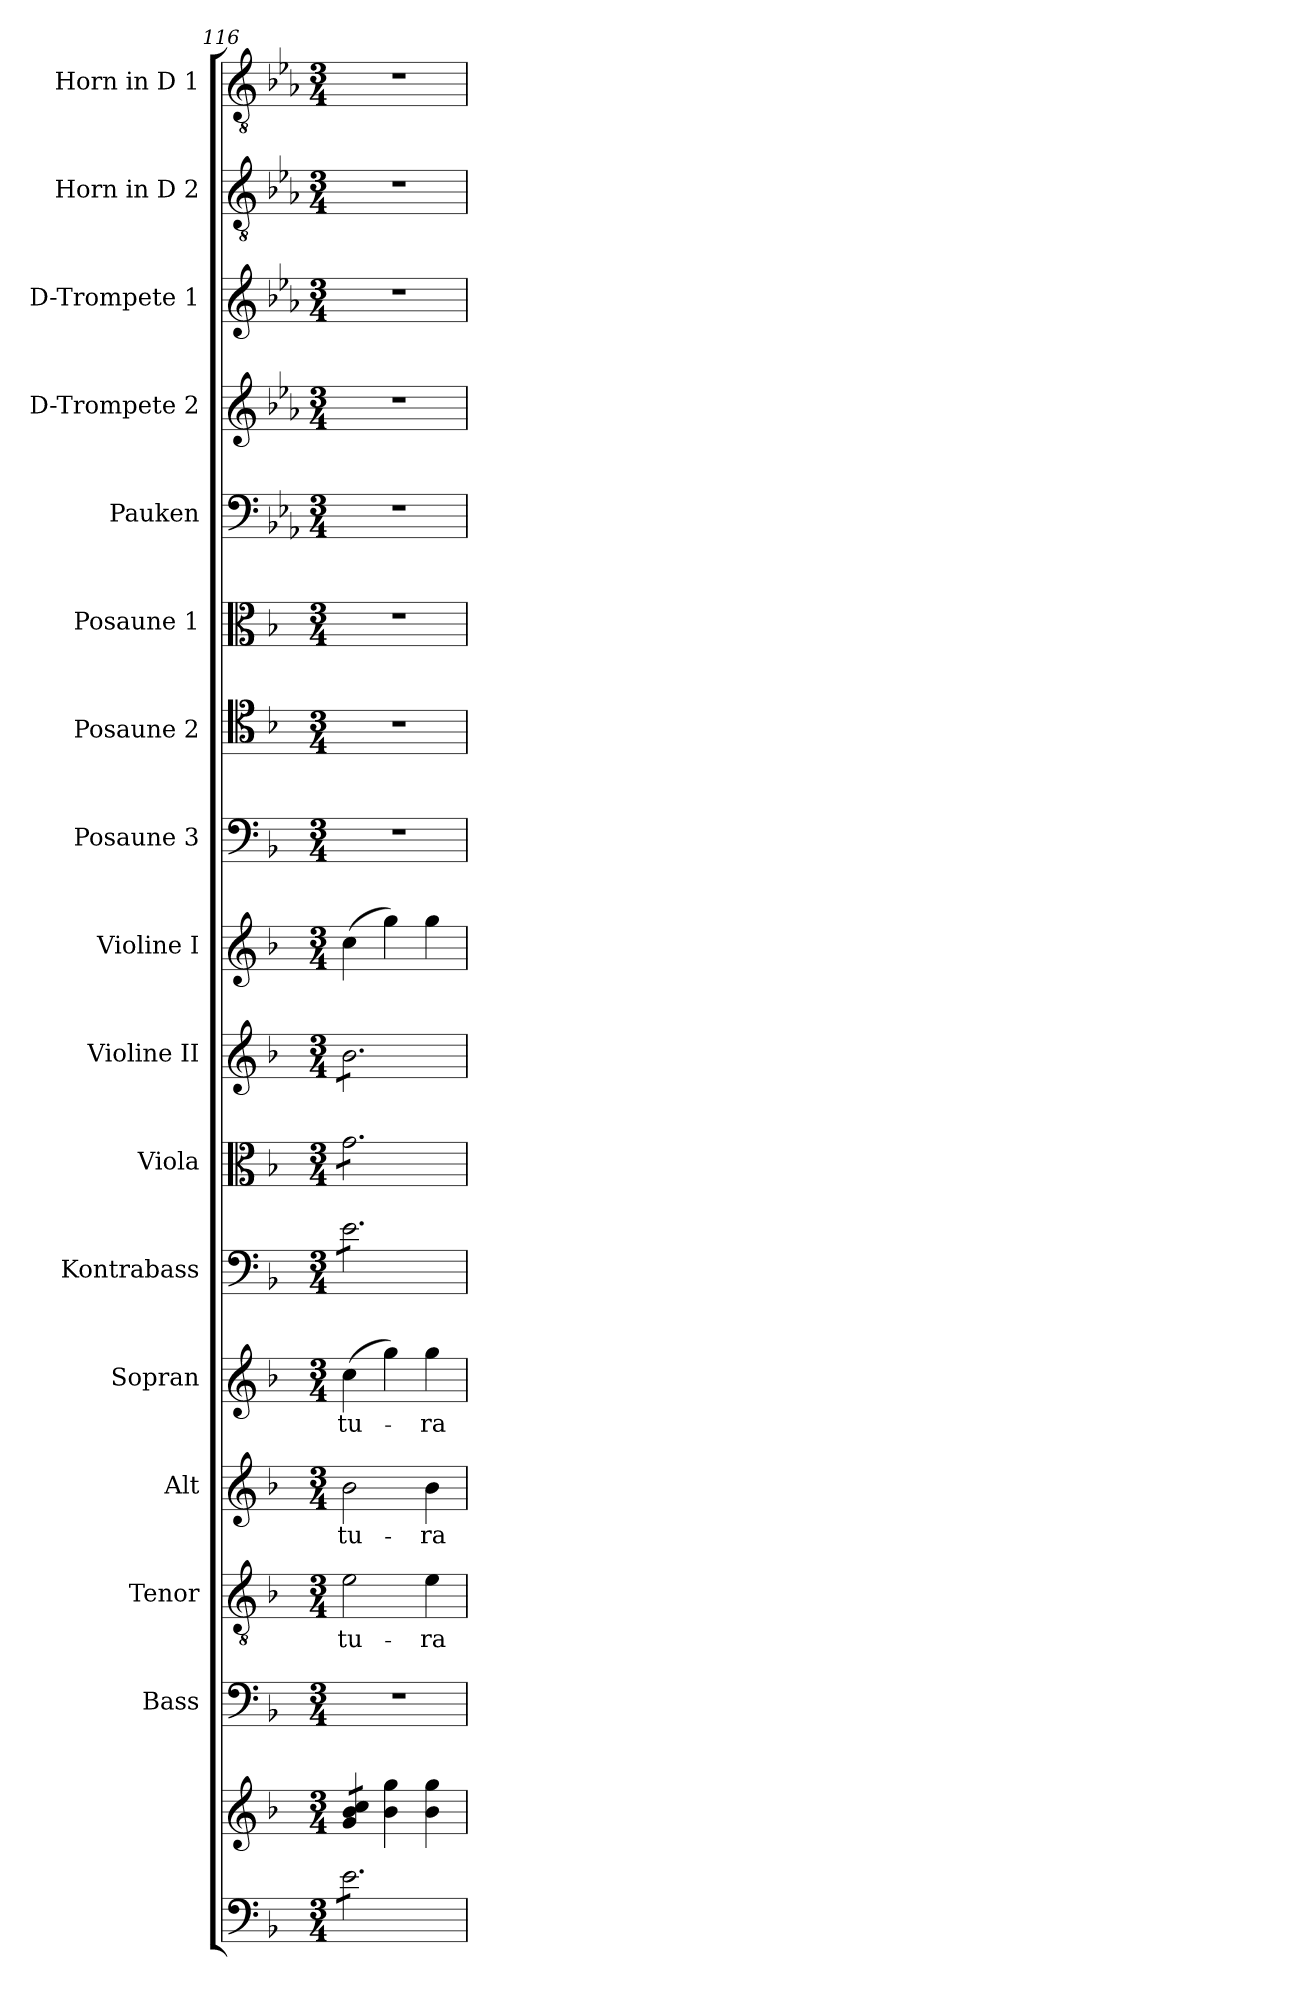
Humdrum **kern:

**kern	**kern	**kern	**kern	**text	**kern	**text	**kern	**text	**kern	**kern	**kern	**kern	**kern	**kern	**kern	**kern	**kern	**kern	**kern	**kern
*part17	*part17	*part16	*part15	*part15	*part14	*part14	*part13	*part13	*part12	*part11	*part10	*part9	*part8	*part7	*part6	*part5	*part4	*part3	*part2	*part1
*staff18	*staff17	*staff16	*staff15	*staff15	*staff14	*staff14	*staff13	*staff13	*staff12	*staff11	*staff10	*staff9	*staff8	*staff7	*staff6	*staff5	*staff4	*staff3	*staff2	*staff1
*	*	*I"Bass	*I"Tenor	*	*I"Alt	*	*I"Sopran	*	*I"Kontrabass	*I"Viola	*I"Violine II	*I"Violine I	*I"Posaune 3	*I"Posaune 2	*I"Posaune 1	*I"Pauken	*I"D-Trompete 2	*I"D-Trompete 1	*I"Horn in D 2	*I"Horn in D 1
*	*	*I'B.	*I'T.	*	*I'A.	*	*I'S.	*	*I'Kb.	*I'Vla.	*I'Vl. II	*I'Vl. I	*I'Pos. 3	*I'Pos. 2	*I'Pos. 1	*I'Pk.	*I'D Trp. 2	*I'D Trp. 1	*I'Hrn. 2	*I'Hrn. 1
*clefF4	*clefG2	*clefF4	*clefGv2	*	*clefG2	*	*clefG2	*	*clefF4	*clefC3	*clefG2	*clefG2	*clefF4	*clefC4	*clefC3	*clefF4	*clefG2	*clefG2	*clefGv2	*clefGv2
*	*	*	*	*	*	*	*	*	*ITrd7c12	*	*	*	*	*	*	*ITrd-1c-2	*ITrd-1c-2	*ITrd-1c-2	*ITrd-1c-2	*ITrd-1c-2
*k[b-]	*k[b-]	*k[b-]	*k[b-]	*	*k[b-]	*	*k[b-]	*	*k[b-]	*k[b-]	*k[b-]	*k[b-]	*k[b-]	*k[b-]	*k[b-]	*k[b-]	*k[b-]	*k[b-]	*k[b-]	*k[b-]
*F:	*F:	*F:	*F:	*	*F:	*	*F:	*	*F:	*F:	*F:	*F:	*F:	*F:	*F:	*F:	*F:	*F:	*F:	*F:
*M3/4	*M3/4	*M3/4	*M3/4	*	*M3/4	*	*M3/4	*	*M3/4	*M3/4	*M3/4	*M3/4	*M3/4	*M3/4	*M3/4	*M3/4	*M3/4	*M3/4	*M3/4	*M3/4
=116	=116	=116	=116	=116	=116	=116	=116	=116	=116	=116	=116	=116	=116	=116	=116	=116	=116	=116	=116	=116
!	!	!	!	!LO:LY:b	!	!LO:LY:b	!	!LO:LY:b	!	!	!	!	!	!	!	!	!	!	!	!
*tremolo	*	*	*	*	*	*	*	*	*	*	*	*	*	*	*	*	*	*	*	*
*	*tremolo	*	*	*	*	*	*	*	*	*	*	*	*	*	*	*	*	*	*	*
*	*	*	*	*	*	*	*	*	*tremolo	*	*	*	*	*	*	*	*	*	*	*
*	*	*	*	*	*	*	*	*	*	*tremolo	*	*	*	*	*	*	*	*	*	*
*	*	*	*	*	*	*	*	*	*	*	*tremolo	*	*	*	*	*	*	*	*	*
8e\L	8g/ 8b-/ 8cc/L	2.r	2e\	-tu-	2b-\	-tu-	(>4cc\	-tu-	8E\L	8g\L	8b-\L	(>4cc\	2.r	2.r	2.r	2.r	2.r	2.r	2.r	2.r
8e\	8g/ 8b-/ 8cc/J	.	.	.	.	.	.	.	8E\	8g\	8b-\	.	.	.	.	.	.	.	.	.
*	*Xtremolo	*	*	*	*	*	*	*	*	*	*	*	*	*	*	*	*	*	*	*
8e\	4b-\ 4gg\	.	.	.	.	.	4gg\)	.	8E\	8g\	8b-\	4gg\)	.	.	.	.	.	.	.	.
8e\	.	.	.	.	.	.	.	.	8E\	8g\	8b-\	.	.	.	.	.	.	.	.	.
!	!	!	!	!LO:LY:b	!	!LO:LY:b	!	!LO:LY:b	!	!	!	!	!	!	!	!	!	!	!	!
8e\	4b-\ 4gg\	.	4e\	-ra	4b-\	-ra	4gg\	-ra	8E\	8g\	8b-\	4gg\	.	.	.	.	.	.	.	.
8e\J	.	.	.	.	.	.	.	.	8E\J	8g\J	8b-\J	.	.	.	.	.	.	.	.	.
*	*	*	*	*	*	*	*	*	*	*	*Xtremolo	*	*	*	*	*	*	*	*	*
*	*	*	*	*	*	*	*	*	*	*Xtremolo	*	*	*	*	*	*	*	*	*	*
*	*	*	*	*	*	*	*	*	*Xtremolo	*	*	*	*	*	*	*	*	*	*	*
*Xtremolo	*	*	*	*	*	*	*	*	*	*	*	*	*	*	*	*	*	*	*	*
=	=	=	=	=	=	=	=	=	=	=	=	=	=	=	=	=	=	=	=	=
*-	*-	*-	*-	*-	*-	*-	*-	*-	*-	*-	*-	*-	*-	*-	*-	*-	*-	*-	*-	*-
